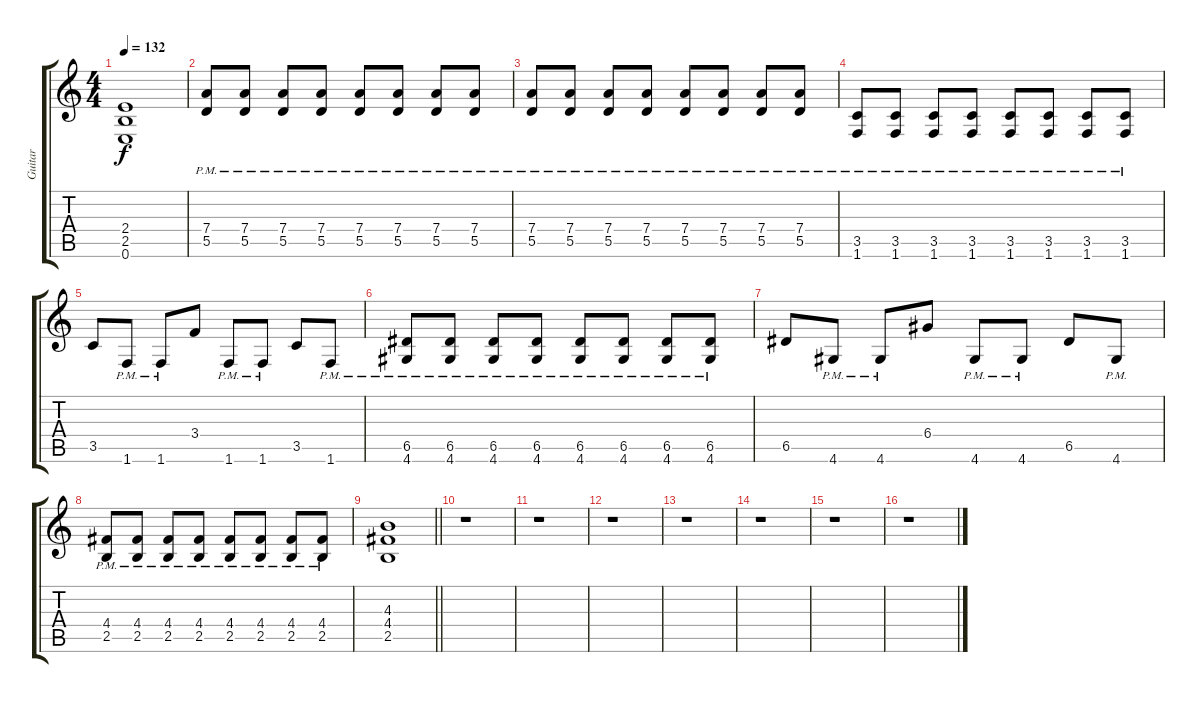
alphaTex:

\track ("Guitar" "Guitar") {instrument distortionguitar}
\staff {score tabs}
\tuning (E4 B3 G3 D3 A2 E2) {hide}
\ts (4 4)
\tempo 132
\clef g2
\ks c
(2.4 2.5 0.6).1{dy f} |
(7.4{pm} 5.5{pm}).8 (7.4{pm} 5.5{pm}).8 (7.4{pm} 5.5{pm}).8 (7.4{pm} 5.5{pm}).8 (7.4{pm} 5.5{pm}).8 (7.4{pm} 5.5{pm}).8 (7.4{pm} 5.5{pm}).8 (7.4{pm} 5.5{pm}).8 |
(7.4{pm} 5.5{pm}).8 (7.4{pm} 5.5{pm}).8 (7.4{pm} 5.5{pm}).8 (7.4{pm} 5.5{pm}).8 (7.4{pm} 5.5{pm}).8 (7.4{pm} 5.5{pm}).8 (7.4{pm} 5.5{pm}).8 (7.4{pm} 5.5{pm}).8 |
(3.5{pm} 1.6{pm}).8 (3.5{pm} 1.6{pm}).8 (3.5{pm} 1.6{pm}).8 (3.5{pm} 1.6{pm}).8 (3.5{pm} 1.6{pm}).8 (3.5{pm} 1.6{pm}).8 (3.5{pm} 1.6{pm}).8 (3.5{pm} 1.6{pm}).8 |
3.5.8 1.6{pm}.8 1.6{pm}.8 3.4.8 1.6{pm}.8 1.6{pm}.8 3.5.8 1.6{pm}.8 |
(6.5{pm} 4.6{pm}).8 (6.5{pm} 4.6{pm}).8 (6.5{pm} 4.6{pm}).8 (6.5{pm} 4.6{pm}).8 (6.5{pm} 4.6{pm}).8 (6.5{pm} 4.6{pm}).8 (6.5{pm} 4.6{pm}).8 (6.5{pm} 4.6{pm}).8 |
6.5.8 4.6{pm}.8 4.6{pm}.8 6.4.8 4.6{pm}.8 4.6{pm}.8 6.5.8 4.6{pm}.8 |
(4.4{pm} 2.5{pm}).8 (4.4{pm} 2.5{pm}).8 (4.4{pm} 2.5{pm}).8 (4.4{pm} 2.5{pm}).8 (4.4{pm} 2.5{pm}).8 (4.4{pm} 2.5{pm}).8 (4.4{pm} 2.5{pm}).8 (4.4{pm} 2.5{pm}).8 |
\barLineRight lightlight
(4.3 4.4 2.5).1 |
\section ("" "")
r.1 |
r.1 |
r.1 |
r.1 |
r.1 |
r.1 |
r.1
